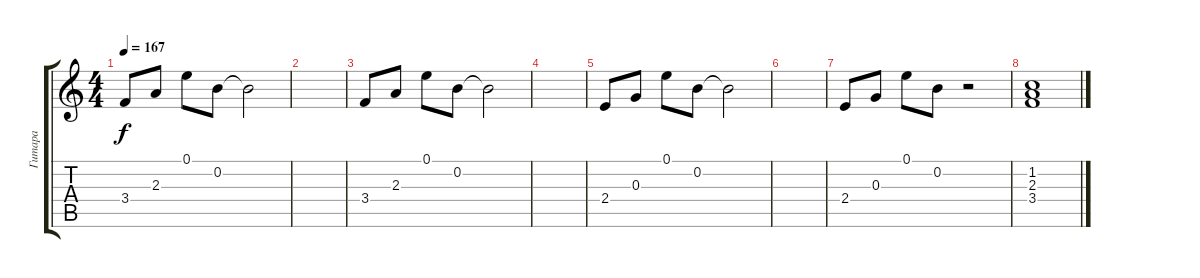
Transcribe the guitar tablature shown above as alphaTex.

\track ("Гитара" "Гитара") {instrument acousticguitarsteel}
\staff {score tabs}
\tuning (E4 B3 G3 D3 A2 E2) {hide}
\ts (4 4)
\tempo 167
\clef g2
\ks c
3.4.8{dy f} 2.3.8 0.1.8 0.2.8 0.2{t}.2 |
|
3.4.8 2.3.8 0.1.8 0.2.8 0.2{t}.2 |
|
2.4.8 0.3.8 0.1.8 0.2.8 0.2{t}.2 |
|
2.4.8 0.3.8 0.1.8 0.2.8 r.2 |
(1.2 2.3 3.4).1
